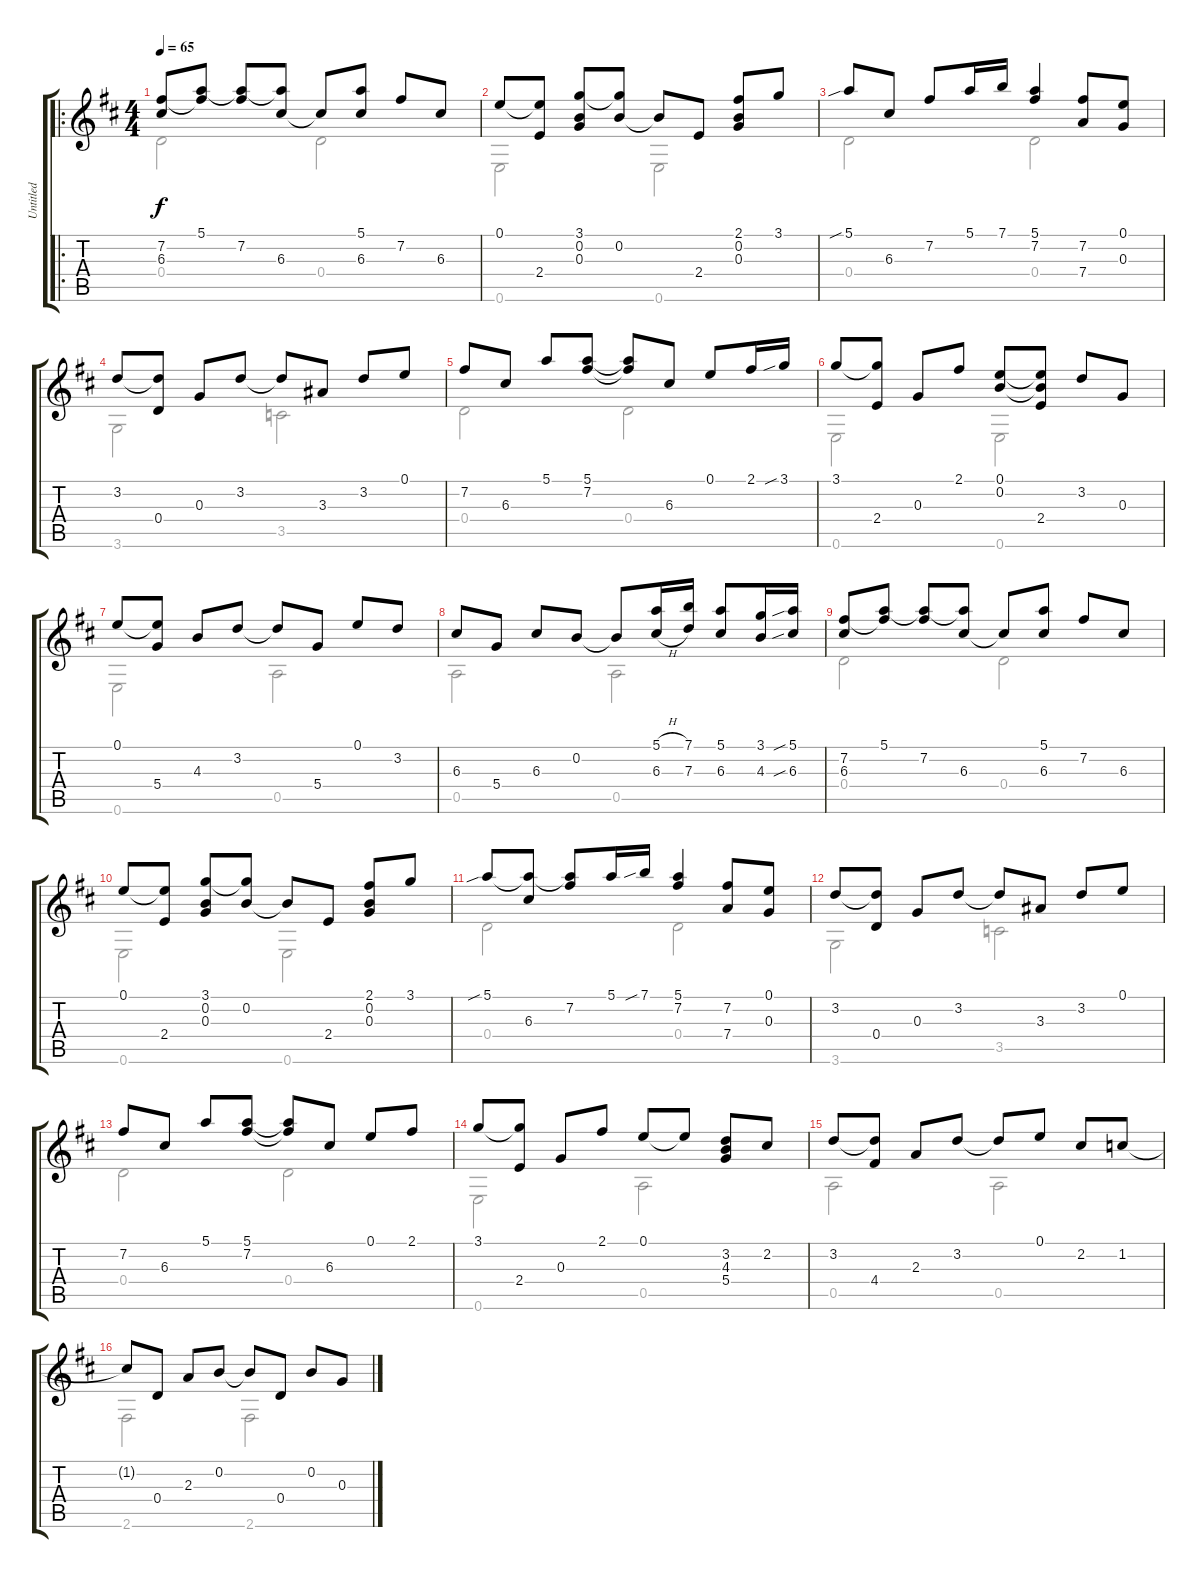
\track ("Untitled" "Untitled") {instrument electricguitarclean}
\staff {score tabs}
\tuning (E4 B3 G3 D3 A2 E2) {hide}
\voice
\ro
\ts (4 4)
\tempo 65
\clef g2
\ks d
(7.2 6.3).8{dy f instrument electricguitarclean} (5.1 7.2{t}).8 (5.1{t} 7.2).8 (5.1{t} 6.3).8 6.3{t}.8 (5.1 6.3).8 7.2.8 6.3.8 |
0.1.8 (0.1{t} 2.4).8 (3.1 0.2 0.3).8 (3.1{t} 0.2).8 0.2{t}.8 2.4.8 (2.1 0.2 0.3).8 3.1.8 |
5.1{sib}.8 6.3.8 7.2.8 5.1.16 7.1.16 (5.1 7.2).4 (7.2 7.4).8 (0.1 0.3).8 |
3.2.8 (3.2{t} 0.4).8 0.3.8 3.2.8 3.2{t}.8 3.3.8 3.2.8 0.1.8 |
7.2.8 6.3.8 5.1.8 (5.1 7.2).8 (5.1{t} 7.2{t}).8 6.3.8 0.1.8 2.1.16 3.1{sib}.16 |
3.1.8 (3.1{t} 2.4).8 0.3.8 2.1.8 (0.1 0.2).8 (0.1{t} 0.2{t} 2.4).8 3.2.8 0.3.8 |
0.1.8 (0.1{t} 5.4).8 4.3.8 3.2.8 3.2{t}.8 5.4.8 0.1.8 3.2.8 |
6.3.8 5.4.8 6.3.8 0.2.8 0.2{t}.8 (5.1{h} 6.3{h}).16 (7.1 7.3).16 (5.1 6.3).8 (3.1 4.3).16 (5.1{sib} 6.3{sib}).16 |
(7.2 6.3).8 (5.1 7.2{t}).8 (5.1{t} 7.2).8 (5.1{t} 6.3).8 6.3{t}.8 (5.1 6.3).8 7.2.8 6.3.8 |
0.1.8 (0.1{t} 2.4).8 (3.1 0.2 0.3).8 (3.1{t} 0.2).8 0.2{t}.8 2.4.8 (2.1 0.2 0.3).8 3.1.8 |
5.1{sib}.8 (5.1{t} 6.3).8 (5.1{t} 7.2).8 5.1.16 7.1{sib}.16 (5.1 7.2).4 (7.2 7.4).8 (0.1 0.3).8 |
3.2.8 (3.2{t} 0.4).8 0.3.8 3.2.8 3.2{t}.8 3.3.8 3.2.8 0.1.8 |
7.2.8 6.3.8 5.1.8 (5.1 7.2).8 (5.1{t} 7.2{t}).8 6.3.8 0.1.8 2.1.8 |
3.1.8 (3.1{t} 2.4).8 0.3.8 2.1.8 0.1.8 0.1{t}.8 (3.2 4.3 5.4).8 2.2.8 |
3.2.8 (3.2{t} 4.4).8 2.3.8 3.2.8 3.2{t}.8 0.1.8 2.2.8 1.2.8 |
1.2{t}.8 0.4.8 2.3.8 0.2.8 0.2{t}.8 0.4.8 0.2.8 0.3.8
\voice
\clef g2
\ottava regular
\simile none
\ks d
0.4.2{dy f} 0.4.2 |
0.6.2 0.6.2 |
0.4.2 0.4.2 |
3.6.2 3.5.2 |
0.4.2 0.4.2 |
0.6.2 0.6.2 |
0.6.2 0.5.2 |
0.5.2 0.5.2 |
0.4.2 0.4.2 |
0.6.2 0.6.2 |
0.4.2 0.4.2 |
3.6.2 3.5.2 |
0.4.2 0.4.2 |
0.6.2 0.5.2 |
0.5.2 0.5.2 |
2.6.2 2.6.2
